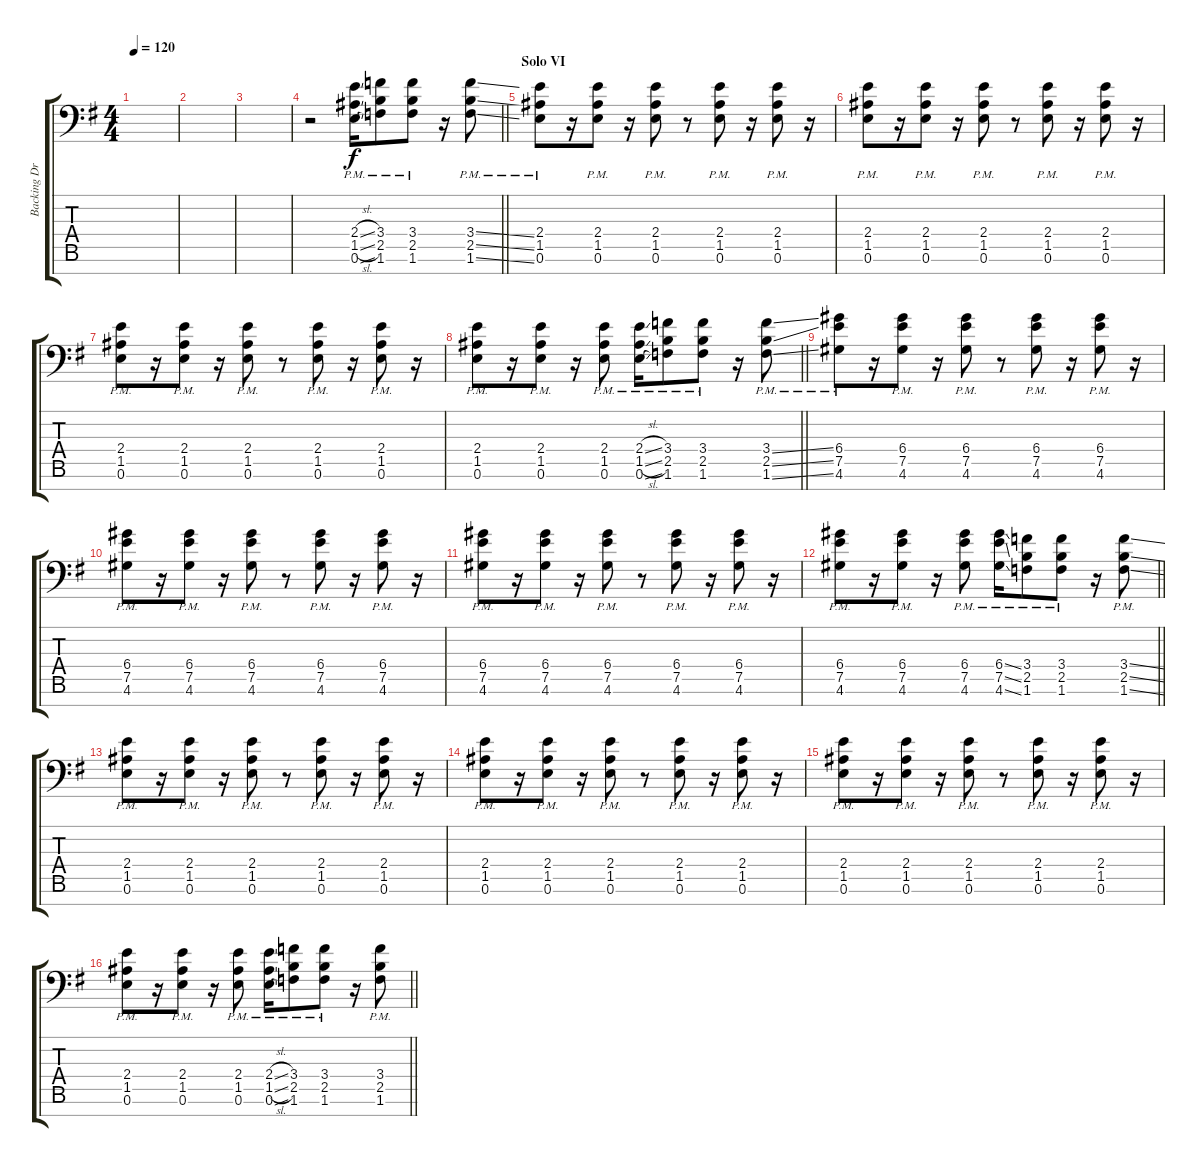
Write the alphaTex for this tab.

\track ("Backing Dropped A" "Backing Dr") {instrument distortionguitar}
\staff {score tabs}
\tuning (E4 B3 G3 D3 A2 E2 A1) {hide}
\ts (4 4)
\tempo 120
\clef f4
\ks eminor
|
|
|
\barLineRight lightlight
r.2 (2.4{sl pm} 1.5{sl pm} 0.6{sl pm}).16 (3.4{pm} 2.5{pm} 1.6{pm}).8 (3.4{pm} 2.5{pm} 1.6{pm}).8 r.16 (3.4{ss pm} 2.5{ss pm} 1.6{ss pm}).8 |
\section ("" "Solo VI")
(2.4{pm} 1.5{pm} 0.6{pm}).8 r.16 (2.4{pm} 1.5{pm} 0.6{pm}).8 r.16 (2.4{pm} 1.5{pm} 0.6{pm}).8 r.8 (2.4{pm} 1.5{pm} 0.6{pm}).8 r.16 (2.4{pm} 1.5{pm} 0.6{pm}).8 r.16 |
(2.4{pm} 1.5{pm} 0.6{pm}).8 r.16 (2.4{pm} 1.5{pm} 0.6{pm}).8 r.16 (2.4{pm} 1.5{pm} 0.6{pm}).8 r.8 (2.4{pm} 1.5{pm} 0.6{pm}).8 r.16 (2.4{pm} 1.5{pm} 0.6{pm}).8 r.16 |
(2.4{pm} 1.5{pm} 0.6{pm}).8 r.16 (2.4{pm} 1.5{pm} 0.6{pm}).8 r.16 (2.4{pm} 1.5{pm} 0.6{pm}).8 r.8 (2.4{pm} 1.5{pm} 0.6{pm}).8 r.16 (2.4{pm} 1.5{pm} 0.6{pm}).8 r.16 |
\barLineRight lightlight
(2.4{pm} 1.5{pm} 0.6{pm}).8 r.16 (2.4{pm} 1.5{pm} 0.6{pm}).8 r.16 (2.4{pm} 1.5{pm} 0.6{pm}).8 (2.4{sl pm} 1.5{sl pm} 0.6{sl pm}).16 (3.4{pm} 2.5{pm} 1.6{pm}).8 (3.4{pm} 2.5{pm} 1.6{pm}).8 r.16 (3.4{ss pm} 2.5{ss pm} 1.6{ss pm}).8 |
(6.4{pm} 7.5{pm} 4.6{pm}).8 r.16 (6.4{pm} 7.5{pm} 4.6{pm}).8 r.16 (6.4{pm} 7.5{pm} 4.6{pm}).8 r.8 (6.4{pm} 7.5{pm} 4.6{pm}).8 r.16 (6.4{pm} 7.5{pm} 4.6{pm}).8 r.16 |
(6.4{pm} 7.5{pm} 4.6{pm}).8 r.16 (6.4{pm} 7.5{pm} 4.6{pm}).8 r.16 (6.4{pm} 7.5{pm} 4.6{pm}).8 r.8 (6.4{pm} 7.5{pm} 4.6{pm}).8 r.16 (6.4{pm} 7.5{pm} 4.6{pm}).8 r.16 |
(6.4{pm} 7.5{pm} 4.6{pm}).8 r.16 (6.4{pm} 7.5{pm} 4.6{pm}).8 r.16 (6.4{pm} 7.5{pm} 4.6{pm}).8 r.8 (6.4{pm} 7.5{pm} 4.6{pm}).8 r.16 (6.4{pm} 7.5{pm} 4.6{pm}).8 r.16 |
\barLineRight lightlight
(6.4{pm} 7.5{pm} 4.6{pm}).8 r.16 (6.4{pm} 7.5{pm} 4.6{pm}).8 r.16 (6.4{pm} 7.5{pm} 4.6{pm}).8 (6.4{ss pm} 7.5{ss pm} 4.6{ss pm}).16 (3.4{pm} 2.5{pm} 1.6{pm}).8 (3.4{pm} 2.5{pm} 1.6{pm}).8 r.16 (3.4{ss pm} 2.5{ss pm} 1.6{ss pm}).8 |
(2.4{pm} 1.5{pm} 0.6{pm}).8 r.16 (2.4{pm} 1.5{pm} 0.6{pm}).8 r.16 (2.4{pm} 1.5{pm} 0.6{pm}).8 r.8 (2.4{pm} 1.5{pm} 0.6{pm}).8 r.16 (2.4{pm} 1.5{pm} 0.6{pm}).8 r.16 |
(2.4{pm} 1.5{pm} 0.6{pm}).8 r.16 (2.4{pm} 1.5{pm} 0.6{pm}).8 r.16 (2.4{pm} 1.5{pm} 0.6{pm}).8 r.8 (2.4{pm} 1.5{pm} 0.6{pm}).8 r.16 (2.4{pm} 1.5{pm} 0.6{pm}).8 r.16 |
(2.4{pm} 1.5{pm} 0.6{pm}).8 r.16 (2.4{pm} 1.5{pm} 0.6{pm}).8 r.16 (2.4{pm} 1.5{pm} 0.6{pm}).8 r.8 (2.4{pm} 1.5{pm} 0.6{pm}).8 r.16 (2.4{pm} 1.5{pm} 0.6{pm}).8 r.16 |
\barLineRight lightlight
(2.4{pm} 1.5{pm} 0.6{pm}).8 r.16 (2.4{pm} 1.5{pm} 0.6{pm}).8 r.16 (2.4{pm} 1.5{pm} 0.6{pm}).8 (2.4{sl pm} 1.5{sl pm} 0.6{sl pm}).16 (3.4{pm} 2.5{pm} 1.6{pm}).8 (3.4{pm} 2.5{pm} 1.6{pm}).8 r.16 (3.4{ss pm} 2.5{ss pm} 1.6{ss pm}).8
